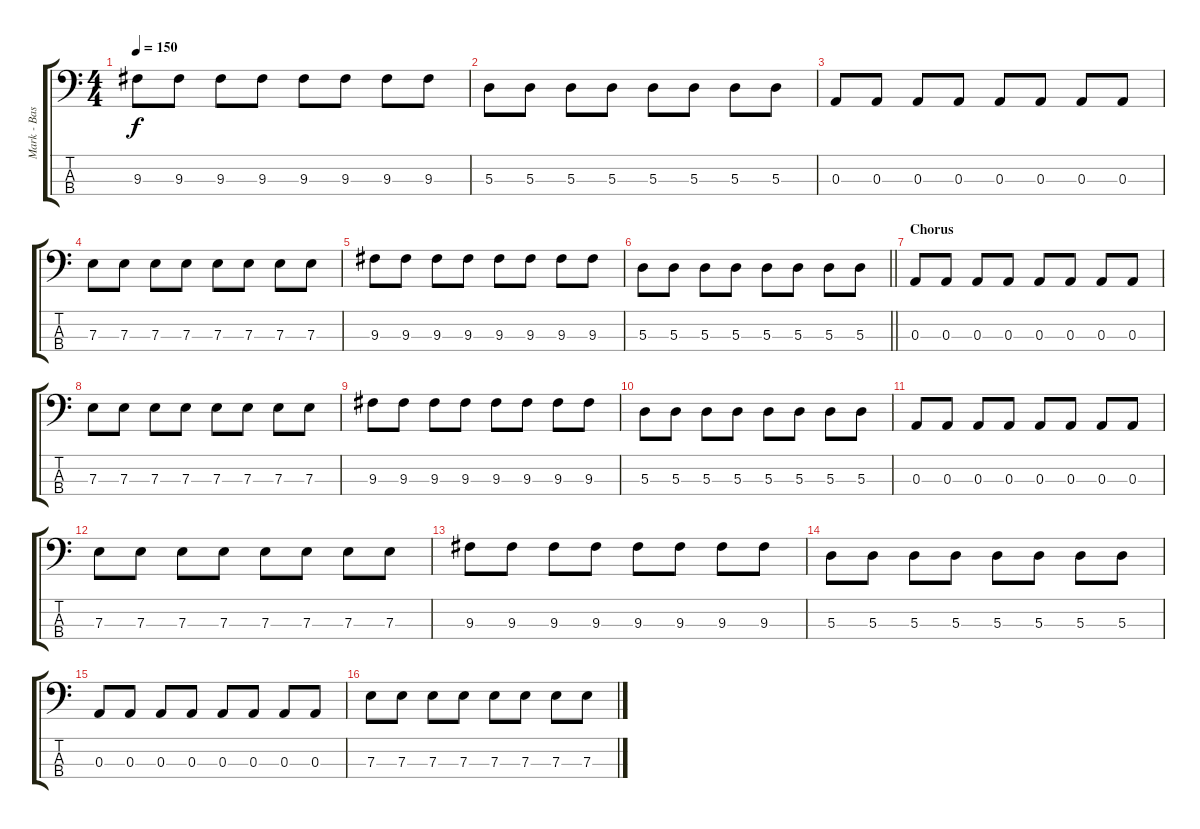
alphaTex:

\track ("Mark - Bass" "Mark - Bas") {instrument electricbasspick}
\staff {score tabs}
\tuning (G2 D2 A1 E1) {hide}
\ts (4 4)
\tempo 150
\clef f4
\ks c
9.3.8{dy f} 9.3.8 9.3.8 9.3.8 9.3.8 9.3.8 9.3.8 9.3.8 |
5.3.8 5.3.8 5.3.8 5.3.8 5.3.8 5.3.8 5.3.8 5.3.8 |
0.3.8 0.3.8 0.3.8 0.3.8 0.3.8 0.3.8 0.3.8 0.3.8 |
7.3.8 7.3.8 7.3.8 7.3.8 7.3.8 7.3.8 7.3.8 7.3.8 |
9.3.8 9.3.8 9.3.8 9.3.8 9.3.8 9.3.8 9.3.8 9.3.8 |
\barLineRight lightlight
5.3.8 5.3.8 5.3.8 5.3.8 5.3.8 5.3.8 5.3.8 5.3.8 |
\section ("" "Chorus")
0.3.8 0.3.8 0.3.8 0.3.8 0.3.8 0.3.8 0.3.8 0.3.8 |
7.3.8 7.3.8 7.3.8 7.3.8 7.3.8 7.3.8 7.3.8 7.3.8 |
9.3.8 9.3.8 9.3.8 9.3.8 9.3.8 9.3.8 9.3.8 9.3.8 |
5.3.8 5.3.8 5.3.8 5.3.8 5.3.8 5.3.8 5.3.8 5.3.8 |
0.3.8 0.3.8 0.3.8 0.3.8 0.3.8 0.3.8 0.3.8 0.3.8 |
7.3.8 7.3.8 7.3.8 7.3.8 7.3.8 7.3.8 7.3.8 7.3.8 |
9.3.8 9.3.8 9.3.8 9.3.8 9.3.8 9.3.8 9.3.8 9.3.8 |
5.3.8 5.3.8 5.3.8 5.3.8 5.3.8 5.3.8 5.3.8 5.3.8 |
0.3.8 0.3.8 0.3.8 0.3.8 0.3.8 0.3.8 0.3.8 0.3.8 |
7.3.8 7.3.8 7.3.8 7.3.8 7.3.8 7.3.8 7.3.8 7.3.8
